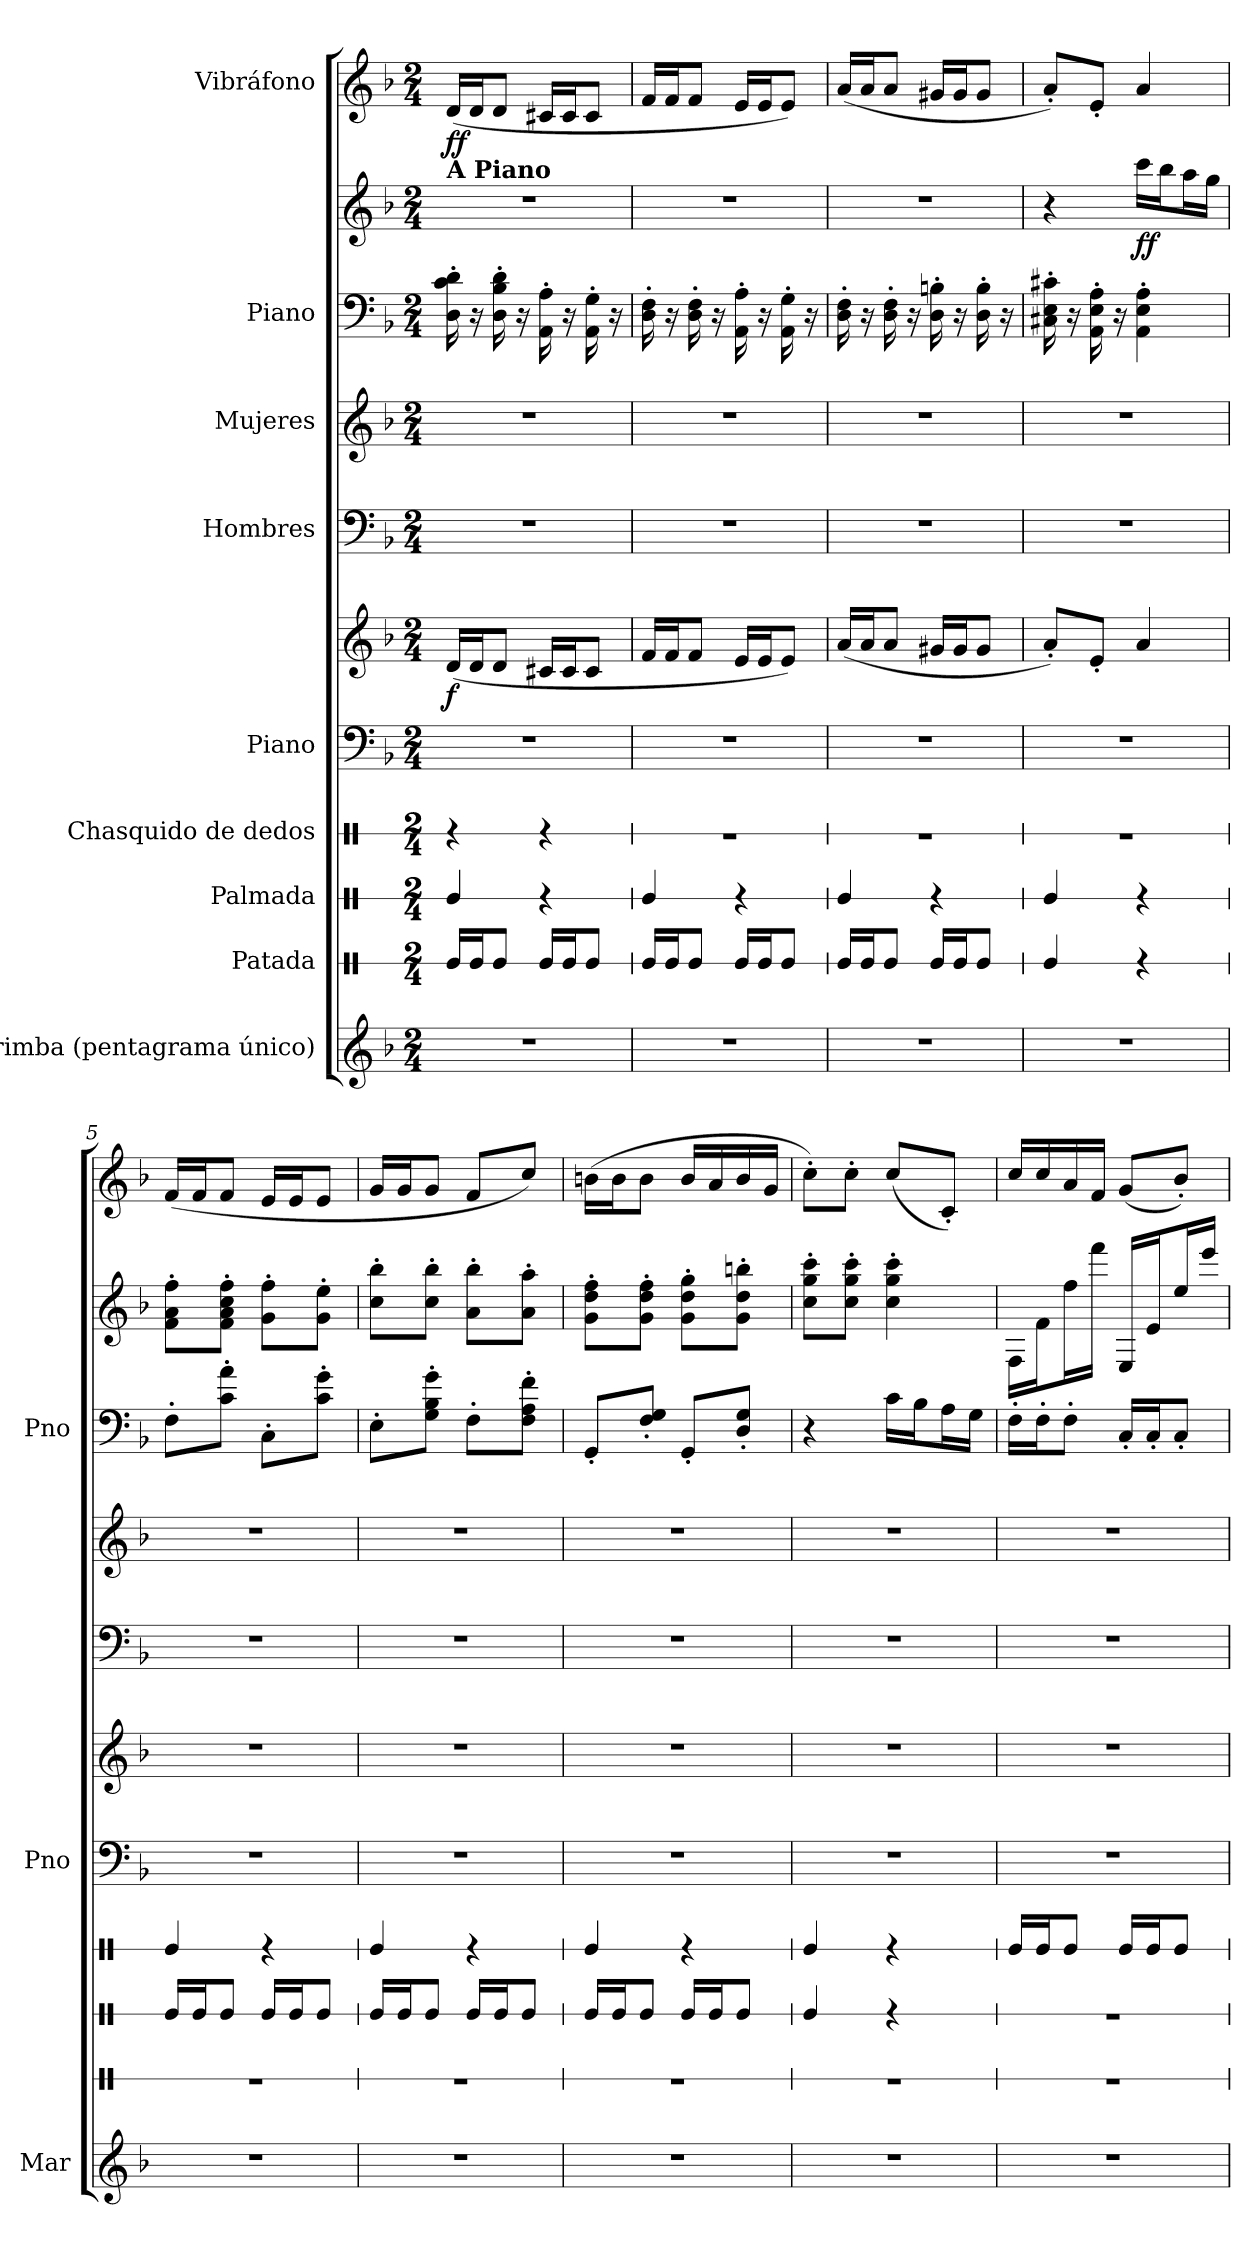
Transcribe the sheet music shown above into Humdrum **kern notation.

**kern	**kern	**kern	**kern	**kern	**kern	**dynam	**kern	**kern	**kern	**kern	**dynam	**kern	**dynam
*part9	*part8	*part7	*part6	*part5	*part5	*part5	*part4	*part3	*part2	*part2	*part2	*part1	*part1
*staff11	*staff10	*staff9	*staff8	*staff7	*staff6	*staff6/7	*staff5	*staff4	*staff3	*staff2	*staff2/3	*staff1	*staff1
*I"Marimba (pentagrama único)	*I"Patada	*I"Palmada	*I"Chasquido de dedos	*I"Piano	*	*	*I"Hombres	*I"Mujeres	*I"Piano	*	*	*I"Vibráfono	*
*I'Mar	*	*	*	*I'Pno	*	*	*	*	*I'Pno	*	*	*	*
!!LO:LB:g=z
*stria5	*stria1	*stria1	*stria1	*stria5	*stria5	*	*stria5	*stria5	*stria5	*stria5	*	*	*
*clefG2	*clefX	*clefX	*clefX	*clefF4	*clefG2	*	*clefF4	*clefG2	*clefF4	*clefG2	*	*clefG2	*
*k[b-]	*k[]	*k[]	*k[]	*k[b-]	*k[b-]	*	*k[b-]	*k[b-]	*k[b-]	*k[b-]	*	*k[b-]	*
*M2/4	*M2/4	*M2/4	*M2/4	*M2/4	*M2/4	*	*M2/4	*M2/4	*M2/4	*M2/4	*	*M2/4	*
*MM80	*MM80	*MM80	*MM80	*MM80	*MM80	*	*MM80	*MM80	*MM80	*MM80	*	*MM80	*
=1	=1	=1	=1	=1	=1	=1	=1	=1	=1	=1	=1	=1	=1
!	!	!	!	!	!	!	!	!	!	!LO:TX:a:B:t=A Piano	!	!	!
!	!	!	!	!	!	!LO:DY:b	!	!	!	!	!	!	!LO:DY:b
2r	16Re/LL	4Re/	4r	2r	(<16d/LL	f	2r	2r	16D\' 16c\' 16d\'	2r	.	(<16d/LL	ff
.	16Re/J	.	.	.	16d/J	.	.	.	16r	.	.	16d/J	.
.	8Re/J	.	.	.	8d/J	.	.	.	16D\' 16B-\' 16d\'	.	.	8d/J	.
.	.	.	.	.	.	.	.	.	16r	.	.	.	.
.	16Re/LL	4r	4r	.	16c#X/LL	.	.	.	16AA\' 16A\'	.	.	16c#X/LL	.
.	16Re/J	.	.	.	16c#/J	.	.	.	16r	.	.	16c#/J	.
.	8Re/J	.	.	.	8c#/J	.	.	.	16AA\' 16G\'	.	.	8c#/J	.
.	.	.	.	.	.	.	.	.	16r	.	.	.	.
=2	=2	=2	=2	=2	=2	=2	=2	=2	=2	=2	=2	=2	=2
2r	16Re/LL	4Re/	2r	2r	16f/LL	.	2r	2r	16D\' 16F\'	2r	.	16f/LL	.
.	16Re/J	.	.	.	16f/J	.	.	.	16r	.	.	16f/J	.
.	8Re/J	.	.	.	8f/J	.	.	.	16D\' 16F\'	.	.	8f/J	.
.	.	.	.	.	.	.	.	.	16r	.	.	.	.
.	16Re/LL	4r	.	.	16e/LL	.	.	.	16AA\' 16A\'	.	.	16e/LL	.
.	16Re/J	.	.	.	16e/J	.	.	.	16r	.	.	16e/J	.
.	8Re/J	.	.	.	8e/J)	.	.	.	16AA\' 16G\'	.	.	8e/J)	.
.	.	.	.	.	.	.	.	.	16r	.	.	.	.
=3	=3	=3	=3	=3	=3	=3	=3	=3	=3	=3	=3	=3	=3
2r	16Re/LL	4Re/	2r	2r	(<16a/LL	.	2r	2r	16D\' 16F\'	2r	.	(<16a/LL	.
.	16Re/J	.	.	.	16a/J	.	.	.	16r	.	.	16a/J	.
.	8Re/J	.	.	.	8a/J	.	.	.	16D\' 16F\'	.	.	8a/J	.
.	.	.	.	.	.	.	.	.	16r	.	.	.	.
.	16Re/LL	4r	.	.	16g#X/LL	.	.	.	16D\' 16Bn\'	.	.	16g#X/LL	.
.	16Re/J	.	.	.	16g#/J	.	.	.	16r	.	.	16g#/J	.
.	8Re/J	.	.	.	8g#/J	.	.	.	16D\' 16B\'	.	.	8g#/J	.
.	.	.	.	.	.	.	.	.	16r	.	.	.	.
=4	=4	=4	=4	=4	=4	=4	=4	=4	=4	=4	=4	=4	=4
2r	4Re/	4Re/	2r	2r	8a'/L)	.	2r	2r	16C#X\' 16E\' 16c#X\'	4r	.	8a'/L)	.
.	.	.	.	.	.	.	.	.	16r	.	.	.	.
.	.	.	.	.	8e'/J	.	.	.	16AA\' 16E\' 16A\'	.	.	8e'/J	.
.	.	.	.	.	.	.	.	.	16r	.	.	.	.
!	!	!	!	!	!	!	!	!	!	!	!LO:DY:b	!	!
.	4r	4r	.	.	4a/	.	.	.	4AA\' 4E\' 4A\'	16ccc\LL	ff	4a/	.
.	.	.	.	.	.	.	.	.	.	16bb-\J	.	.	.
.	.	.	.	.	.	.	.	.	.	16aa\L	.	.	.
.	.	.	.	.	.	.	.	.	.	16gg\JJ	.	.	.
=5	=5	=5	=5	=5	=5	=5	=5	=5	=5	=5	=5	=5	=5
2r	2r	16Re/LL	4Re/	2r	2r	.	2r	2r	8F'\L	8f'\ 8a'\ 8ff'\L	.	(<16f/LL	.
.	.	16Re/J	.	.	.	.	.	.	.	.	.	16f/J	.
.	.	8Re/J	.	.	.	.	.	.	8c'\ 8a'\J	8f'\ 8a'\ 8cc'\ 8ff'\J	.	8f/J	.
.	.	16Re/LL	4r	.	.	.	.	.	8C'\L	8g'\ 8ff'\L	.	16e/LL	.
.	.	16Re/J	.	.	.	.	.	.	.	.	.	16e/J	.
.	.	8Re/J	.	.	.	.	.	.	8c'\ 8g'\J	8g'\ 8ee'\J	.	8e/J	.
=6	=6	=6	=6	=6	=6	=6	=6	=6	=6	=6	=6	=6	=6
2r	2r	16Re/LL	4Re/	2r	2r	.	2r	2r	8E'\L	8cc'\ 8bb-'\L	.	16g/LL	.
.	.	16Re/J	.	.	.	.	.	.	.	.	.	16g/J	.
.	.	8Re/J	.	.	.	.	.	.	8G'\ 8B-'\ 8g'\J	8cc'\ 8bb-'\J	.	8g/J	.
.	.	16Re/LL	4r	.	.	.	.	.	8F'\L	8a'\ 8bb-'\L	.	8f/L	.
.	.	16Re/J	.	.	.	.	.	.	.	.	.	.	.
.	.	8Re/J	.	.	.	.	.	.	8F'\ 8A'\ 8f'\J	8a'\ 8aa'\J	.	8cc/J)	.
!!LO:LB:g=z
=7	=7	=7	=7	=7	=7	=7	=7	=7	=7	=7	=7	=7	=7
2r	2r	16Re/LL	4Re/	2r	2r	.	2r	2r	8GG'/L	8g'\ 8dd'\ 8ff'\L	.	(>16bn\LL	.
.	.	16Re/J	.	.	.	.	.	.	.	.	.	16b\J	.
.	.	8Re/J	.	.	.	.	.	.	8F'/ 8G'/J	8g'\ 8dd'\ 8ff'\J	.	8b\J	.
.	.	16Re/LL	4r	.	.	.	.	.	8GG'/L	8g'\ 8dd'\ 8gg'\L	.	16b/LL	.
.	.	16Re/J	.	.	.	.	.	.	.	.	.	16a/	.
.	.	8Re/J	.	.	.	.	.	.	8D'/ 8G'/J	8g'\ 8dd'\ 8bbn'\J	.	16b/	.
.	.	.	.	.	.	.	.	.	.	.	.	16g/JJ	.
=8	=8	=8	=8	=8	=8	=8	=8	=8	=8	=8	=8	=8	=8
2r	2r	4Re/	4Re/	2r	2r	.	2r	2r	4r	8cc'\ 8gg'\ 8ccc'\L	.	8cc'\L)	.
.	.	.	.	.	.	.	.	.	.	8cc'\ 8gg'\ 8ccc'\J	.	8cc'\J	.
.	.	4r	4r	.	.	.	.	.	16c\LL	4cc\' 4gg\' 4ccc\'	.	(<8cc/L	.
.	.	.	.	.	.	.	.	.	16B-\J	.	.	.	.
.	.	.	.	.	.	.	.	.	16A\L	.	.	8c'/J)	.
.	.	.	.	.	.	.	.	.	16G\JJ	.	.	.	.
=9	=9	=9	=9	=9	=9	=9	=9	=9	=9	=9	=9	=9	=9
2r	2r	2r	16Re/LL	2r	2r	.	2r	2r	16F'\LL	16F\LL	.	16cc/LL	.
.	.	.	16Re/J	.	.	.	.	.	16F'\J	16f\J	.	16cc/	.
.	.	.	8Re/J	.	.	.	.	.	8F'\J	16ff\L	.	16a/	.
.	.	.	.	.	.	.	.	.	.	16fff\JJ	.	16f/JJ	.
.	.	.	16Re/LL	.	.	.	.	.	16C'/LL	16E/LL	.	(<8g/L	.
.	.	.	16Re/J	.	.	.	.	.	16C'/J	16e/J	.	.	.
.	.	.	8Re/J	.	.	.	.	.	8C'/J	16ee/L	.	8b-'/J)	.
.	.	.	.	.	.	.	.	.	.	16eee/JJ	.	.	.
=	=	=	=	=	=	=	=	=	=	=	=	=	=
*-	*-	*-	*-	*-	*-	*-	*-	*-	*-	*-	*-	*-	*-
